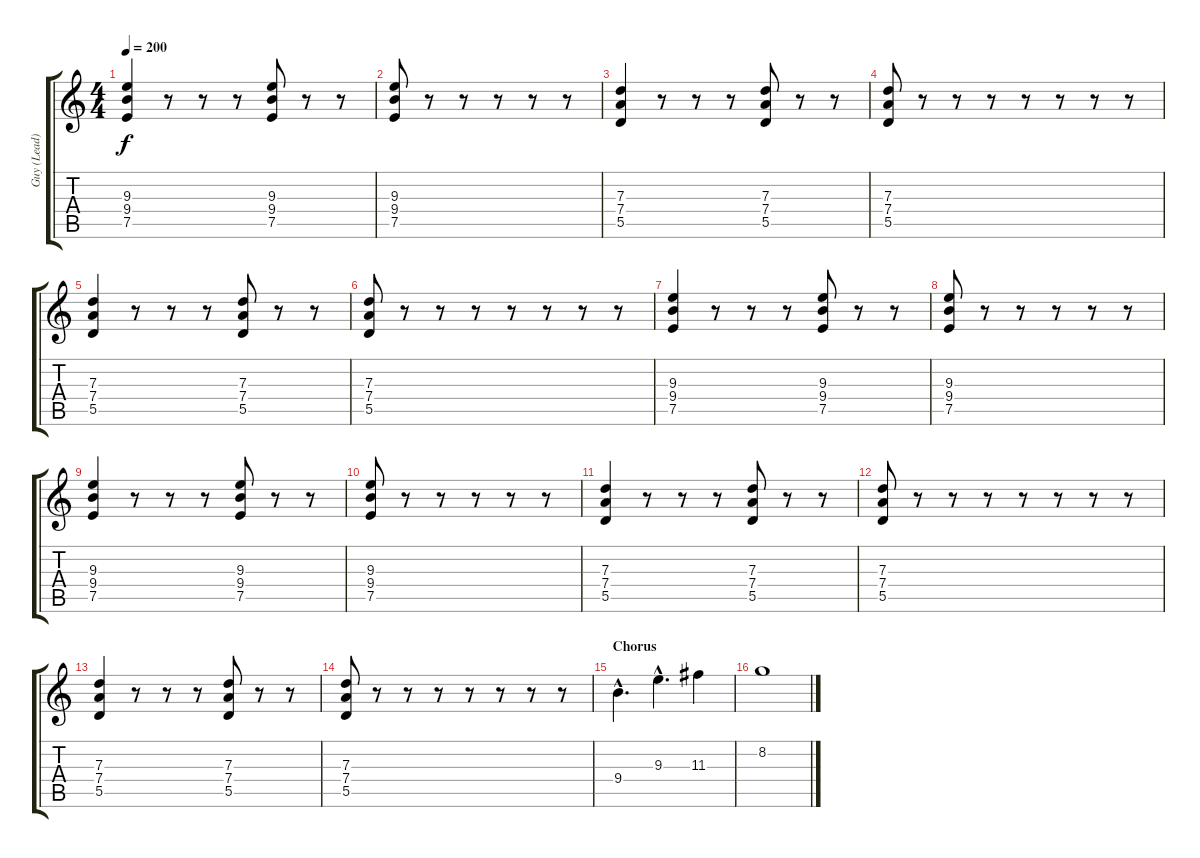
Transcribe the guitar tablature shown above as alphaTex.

\track ("Guy (Lead)" "Guy (Lead)") {instrument distortionguitar}
\staff {score tabs}
\tuning (E4 B3 G3 D3 A2 E2) {hide}
\ts (4 4)
\tempo 200
\clef g2
\ks c
(9.3 9.4 7.5).4{dy f} r.8 r.8 r.8 (9.3 9.4 7.5).8 r.8 r.8 |
(9.3 9.4 7.5).8 r.8 r.8 r.8 r.8 r.8 |
(7.3 7.4 5.5).4 r.8 r.8 r.8 (7.3 7.4 5.5).8 r.8 r.8 |
(7.3 7.4 5.5).8 r.8 r.8 r.8 r.8 r.8 r.8 r.8 |
(7.3 7.4 5.5).4 r.8 r.8 r.8 (7.3 7.4 5.5).8 r.8 r.8 |
(7.3 7.4 5.5).8 r.8 r.8 r.8 r.8 r.8 r.8 r.8 |
(9.3 9.4 7.5).4 r.8 r.8 r.8 (9.3 9.4 7.5).8 r.8 r.8 |
(9.3 9.4 7.5).8 r.8 r.8 r.8 r.8 r.8 |
(9.3 9.4 7.5).4 r.8 r.8 r.8 (9.3 9.4 7.5).8 r.8 r.8 |
(9.3 9.4 7.5).8 r.8 r.8 r.8 r.8 r.8 |
(7.3 7.4 5.5).4 r.8 r.8 r.8 (7.3 7.4 5.5).8 r.8 r.8 |
(7.3 7.4 5.5).8 r.8 r.8 r.8 r.8 r.8 r.8 r.8 |
(7.3 7.4 5.5).4 r.8 r.8 r.8 (7.3 7.4 5.5).8 r.8 r.8 |
(7.3 7.4 5.5).8 r.8 r.8 r.8 r.8 r.8 r.8 r.8 |
\section ("" "Chorus")
9.4{hac}.4{d} 9.3{hac}.4{d} 11.3.4 |
8.2.1
